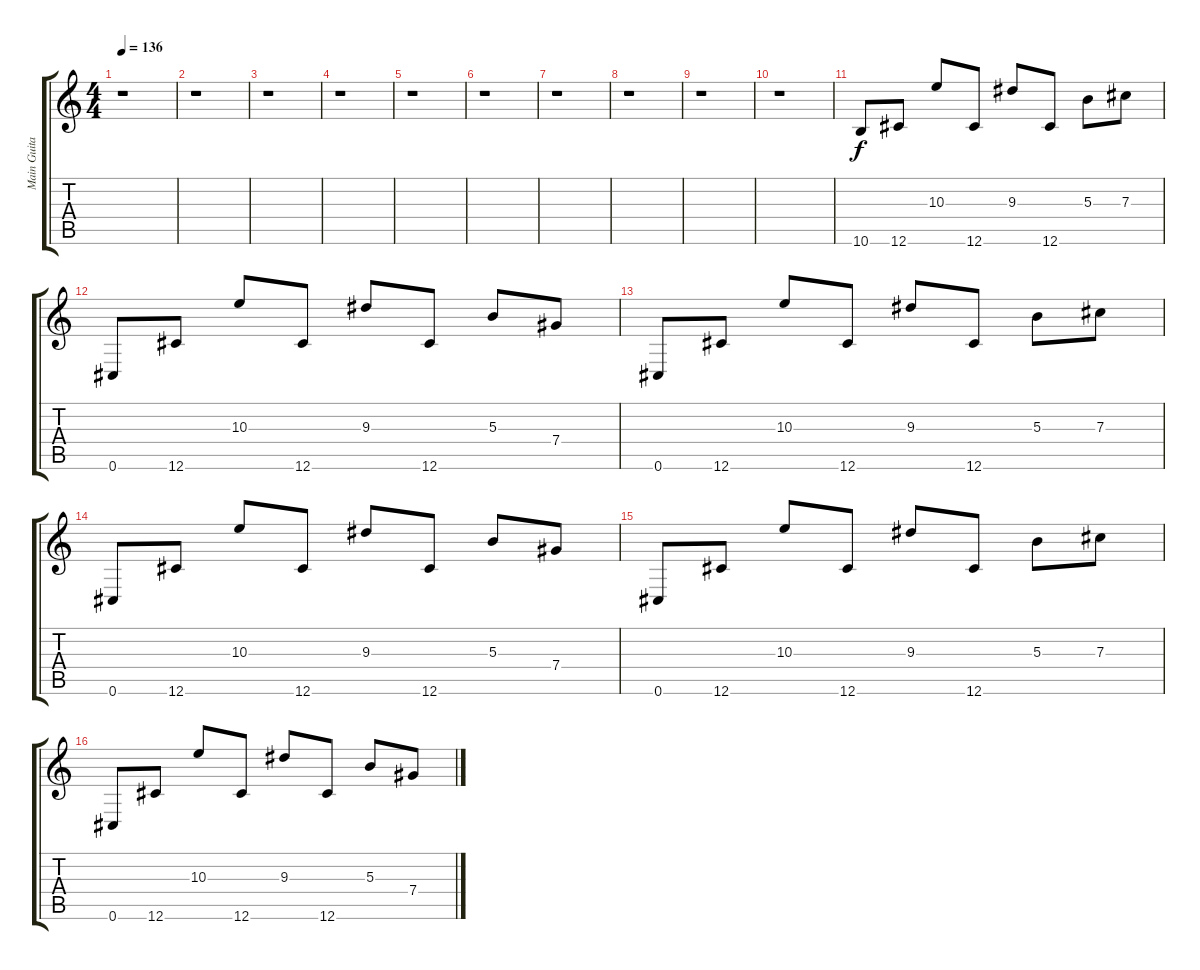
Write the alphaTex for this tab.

\track ("Main Guitar" "Main Guita") {instrument distortionguitar}
\staff {score tabs}
\tuning (Eb4 Bb3 Gb3 Db3 Ab2 Db2) {hide}
\ts (4 4)
\tempo 136
\clef g2
\ks c
r.1{dy f} |
r.1 |
r.1 |
r.1 |
r.1 |
r.1 |
r.1 |
r.1 |
r.1 |
r.1 |
10.6.8 12.6.8 10.3.8 12.6.8 9.3.8 12.6.8 5.3.8 7.3.8 |
0.6.8 12.6.8 10.3.8 12.6.8 9.3.8 12.6.8 5.3.8 7.4.8 |
0.6.8 12.6.8 10.3.8 12.6.8 9.3.8 12.6.8 5.3.8 7.3.8 |
0.6.8 12.6.8 10.3.8 12.6.8 9.3.8 12.6.8 5.3.8 7.4.8 |
0.6.8 12.6.8 10.3.8 12.6.8 9.3.8 12.6.8 5.3.8 7.3.8 |
0.6.8 12.6.8 10.3.8 12.6.8 9.3.8 12.6.8 5.3.8 7.4.8
